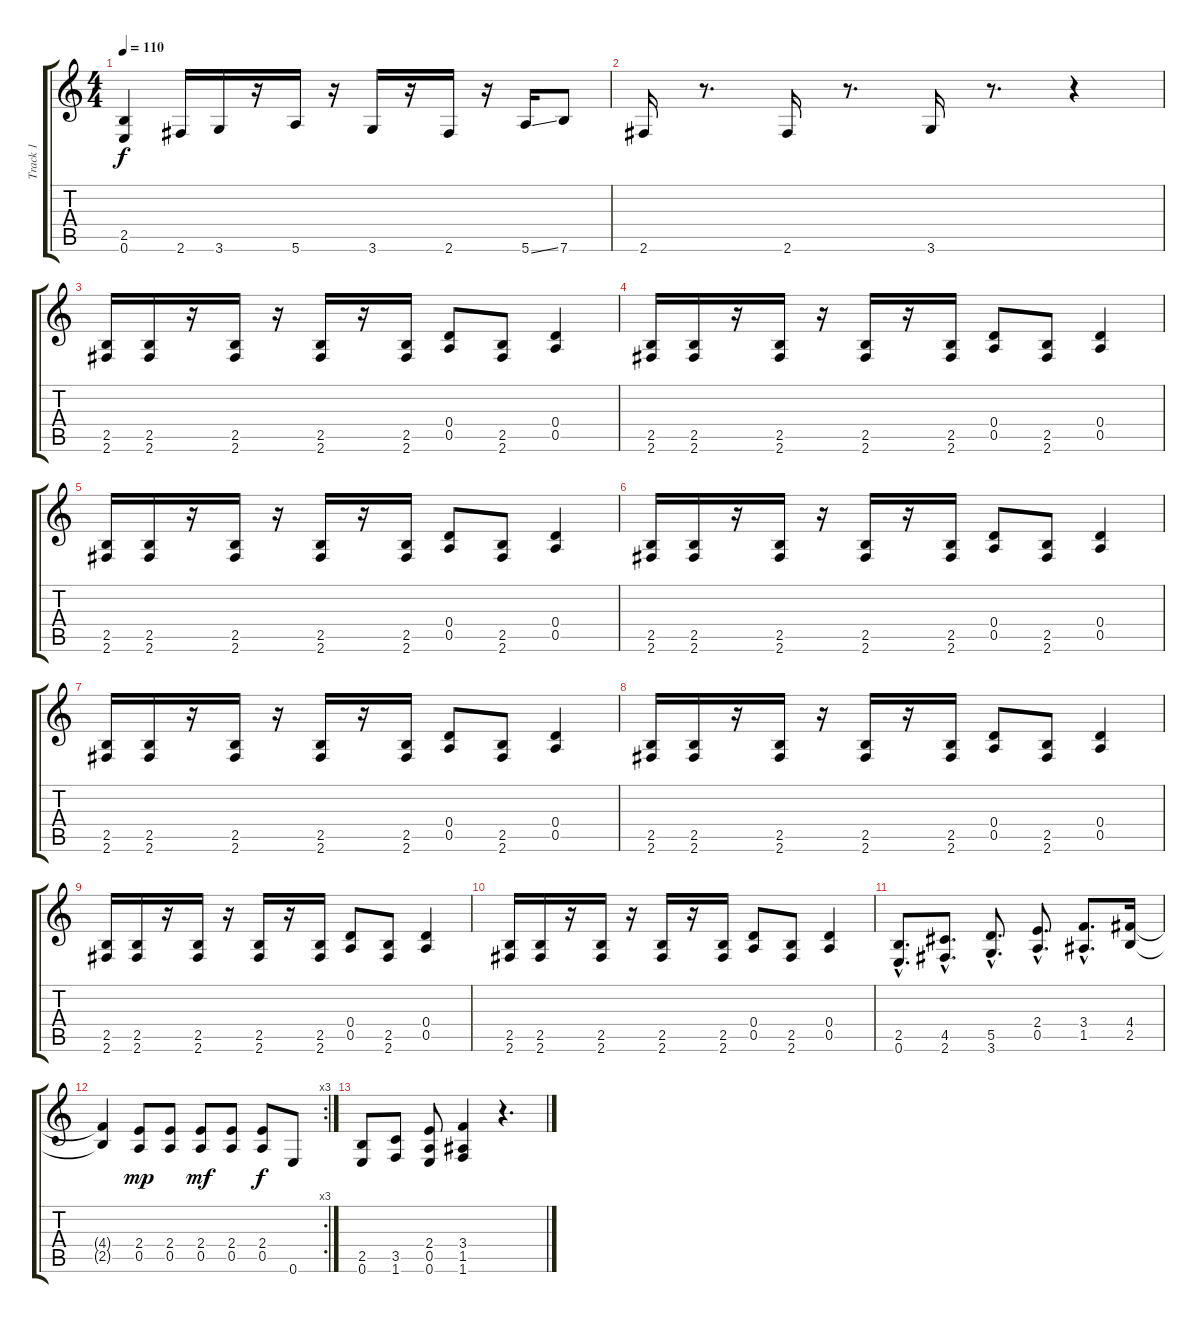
\track ("Track 1" "Track 1") {instrument distortionguitar}
\staff {score tabs}
\tuning (E4 B3 G3 D3 A2 E2) {hide}
\ts (4 4)
\tempo 110
\clef g2
\ks c
(2.5 0.6).4{dy f} 2.6.16 3.6.16 r.16 5.6.16 r.16 3.6.16 r.16 2.6.16 r.16 5.6{ss}.16 7.6.8 |
2.6.16 r.8{d} 2.6.16 r.8{d} 3.6.16 r.8{d} r.4 |
(2.5 2.6).16 (2.5 2.6).16 r.16 (2.5 2.6).16 r.16 (2.5 2.6).16 r.16 (2.5 2.6).16 (0.4 0.5).8 (2.5 2.6).8 (0.4 0.5).4 |
(2.5 2.6).16 (2.5 2.6).16 r.16 (2.5 2.6).16 r.16 (2.5 2.6).16 r.16 (2.5 2.6).16 (0.4 0.5).8 (2.5 2.6).8 (0.4 0.5).4 |
(2.5 2.6).16 (2.5 2.6).16 r.16 (2.5 2.6).16 r.16 (2.5 2.6).16 r.16 (2.5 2.6).16 (0.4 0.5).8 (2.5 2.6).8 (0.4 0.5).4 |
(2.5 2.6).16 (2.5 2.6).16 r.16 (2.5 2.6).16 r.16 (2.5 2.6).16 r.16 (2.5 2.6).16 (0.4 0.5).8 (2.5 2.6).8 (0.4 0.5).4 |
(2.5 2.6).16 (2.5 2.6).16 r.16 (2.5 2.6).16 r.16 (2.5 2.6).16 r.16 (2.5 2.6).16 (0.4 0.5).8 (2.5 2.6).8 (0.4 0.5).4 |
(2.5 2.6).16 (2.5 2.6).16 r.16 (2.5 2.6).16 r.16 (2.5 2.6).16 r.16 (2.5 2.6).16 (0.4 0.5).8 (2.5 2.6).8 (0.4 0.5).4 |
(2.5 2.6).16 (2.5 2.6).16 r.16 (2.5 2.6).16 r.16 (2.5 2.6).16 r.16 (2.5 2.6).16 (0.4 0.5).8 (2.5 2.6).8 (0.4 0.5).4 |
(2.5 2.6).16 (2.5 2.6).16 r.16 (2.5 2.6).16 r.16 (2.5 2.6).16 r.16 (2.5 2.6).16 (0.4 0.5).8 (2.5 2.6).8 (0.4 0.5).4 |
(2.5{hac} 0.6{hac}).8{d} (4.5{hac} 2.6{hac}).8{d} (5.5{hac} 3.6{hac}).8{d} (2.4{hac} 0.5{hac}).8{d} (3.4{hac} 1.5{hac}).8{d} (4.4 2.5).16 |
\rc 3
(4.4{t} 2.5{t}).4 (2.4 0.5).8{dy mp} (2.4 0.5).8 (2.4 0.5).8{dy mf} (2.4 0.5).8 (2.4 0.5).8{dy f} 0.6.8 |
(2.5 0.6).8 (3.5 1.6).8 (2.4 0.5 0.6).8 (3.4 1.5 1.6).4 r.4{d}
